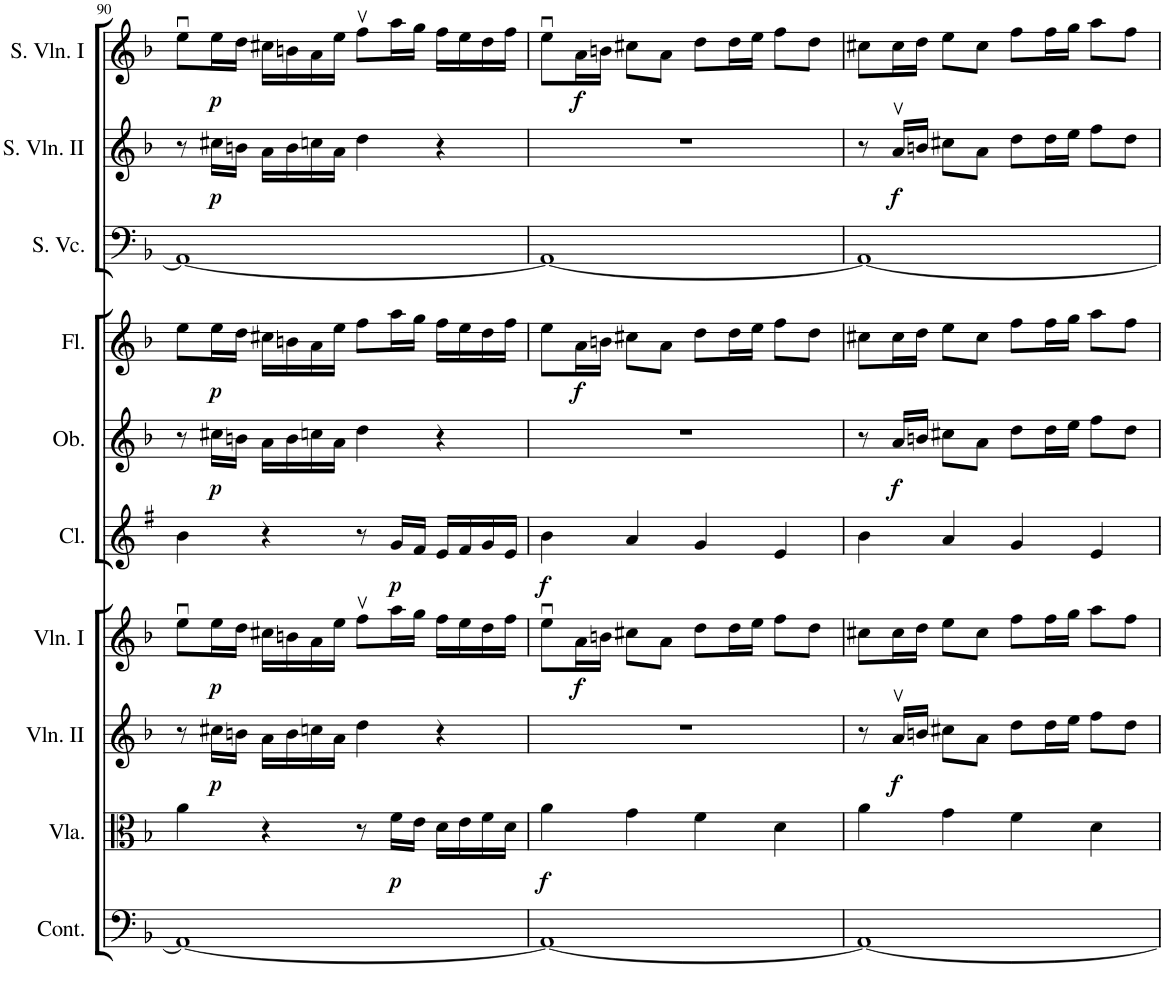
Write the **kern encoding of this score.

**kern	**kern	**dynam	**kern	**dynam	**kern	**dynam	**kern	**dynam	**kern	**dynam	**kern	**dynam	**kern	**kern	**dynam	**kern	**dynam
*part10	*part9	*part9	*part8	*part8	*part7	*part7	*part6	*part6	*part5	*part5	*part4	*part4	*part3	*part2	*part2	*part1	*part1
*staff10	*staff9	*staff9	*staff8	*staff8	*staff7	*staff7	*staff6	*staff6	*staff5	*staff5	*staff4	*staff4	*staff3	*staff2	*staff2	*staff1	*staff1
*I"Continuo	*I"Viola	*	*I"Violin II	*	*I"Violin I	*	*I"Clarinet	*	*I"Oboe	*	*I"Flute	*	*I"Solo Violoncello	*I"Solo Violin II	*	*I"Solo Violin I	*
*I'Cont.	*I'Vla.	*	*I'Vln. II	*	*I'Vln. I	*	*I'Cl.	*	*I'Ob.	*	*I'Fl.	*	*I'S. Vc.	*I'S. Vln. II	*	*I'S. Vln. I	*
!!LO:PB:g=z
*clefF4	*clefC3	*	*clefG2	*	*clefG2	*	*clefG2	*	*clefG2	*	*clefG2	*	*clefF4	*clefG2	*	*clefG2	*
*	*	*	*	*	*	*	*Trd1c2	*	*	*	*	*	*	*	*	*	*
*k[b-]	*k[b-]	*	*k[b-]	*	*k[b-]	*	*k[f#]	*	*k[b-]	*	*k[b-]	*	*k[b-]	*k[b-]	*	*k[b-]	*
*M4/4	*M4/4	*	*M4/4	*	*M4/4	*	*M4/4	*	*M4/4	*	*M4/4	*	*M4/4	*M4/4	*	*M4/4	*
*met(c)	*met(c)	*	*met(c)	*	*met(c)	*	*met(c)	*	*met(c)	*	*met(c)	*	*met(c)	*met(c)	*	*met(c)	*
=90	=90	=90	=90	=90	=90	=90	=90	=90	=90	=90	=90	=90	=90	=90	=90	=90	=90
1AA_	4a\	.	8r	.	8eeu\L	.	4b\	.	8r	.	8ee\L	.	1AA_	8r	.	8eeu\L	.
!	!	!	!	!LO:DY:b	!	!LO:DY:b	!	!	!	!LO:DY:b	!	!LO:DY:b	!	!	!LO:DY:b	!	!LO:DY:b
.	.	.	16cc#X\LL	p	16ee\L	p	.	.	16cc#X\LL	p	16ee\L	p	.	16cc#X\LL	p	16ee\L	p
.	.	.	16bn\JJ	.	16dd\JJ	.	.	.	16bn\JJ	.	16dd\JJ	.	.	16bn\JJ	.	16dd\JJ	.
.	4r	.	16a\LL	.	16cc#X\LL	.	4r	.	16a\LL	.	16cc#X\LL	.	.	16a\LL	.	16cc#X\LL	.
.	.	.	16b\	.	16bn\	.	.	.	16b\	.	16bn\	.	.	16b\	.	16bn\	.
.	.	.	16ccn\	.	16a\	.	.	.	16ccn\	.	16a\	.	.	16ccn\	.	16a\	.
.	.	.	16a\JJ	.	16ee\JJ	.	.	.	16a\JJ	.	16ee\JJ	.	.	16a\JJ	.	16ee\JJ	.
.	8r	.	4dd\	.	8ffv\L	.	8r	.	4dd\	.	8ff\L	.	.	4dd\	.	8ffv\L	.
!	!	!LO:DY:b	!	!	!	!	!	!LO:DY:b	!	!	!	!	!	!	!	!	!
.	16f\LL	p	.	.	16aa\L	.	16g/LL	p	.	.	16aa\L	.	.	.	.	16aa\L	.
.	16e\JJ	.	.	.	16gg\JJ	.	16f#/JJ	.	.	.	16gg\JJ	.	.	.	.	16gg\JJ	.
.	16d\LL	.	4r	.	16ff\LL	.	16e/LL	.	4r	.	16ff\LL	.	.	4r	.	16ff\LL	.
.	16e\	.	.	.	16ee\	.	16f#/	.	.	.	16ee\	.	.	.	.	16ee\	.
.	16f\	.	.	.	16dd\	.	16g/	.	.	.	16dd\	.	.	.	.	16dd\	.
.	16d\JJ	.	.	.	16ff\JJ	.	16e/JJ	.	.	.	16ff\JJ	.	.	.	.	16ff\JJ	.
=91	=91	=91	=91	=91	=91	=91	=91	=91	=91	=91	=91	=91	=91	=91	=91	=91	=91
!	!	!LO:DY:b	!	!	!	!	!	!LO:DY:b	!	!	!	!	!	!	!	!	!
1AA_	4a\	f	1r	.	8eeu\L	.	4b\	f	1r	.	8ee\L	.	1AA_	1r	.	8eeu\L	.
!	!	!	!	!	!	!LO:DY:b	!	!	!	!	!	!LO:DY:b	!	!	!	!	!LO:DY:b
.	.	.	.	.	16a\L	f	.	.	.	.	16a\L	f	.	.	.	16a\L	f
.	.	.	.	.	16bn\JJ	.	.	.	.	.	16bn\JJ	.	.	.	.	16bn\JJ	.
.	4g\	.	.	.	8cc#X\L	.	4a/	.	.	.	8cc#X\L	.	.	.	.	8cc#X\L	.
.	.	.	.	.	8a\J	.	.	.	.	.	8a\J	.	.	.	.	8a\J	.
.	4f\	.	.	.	8dd\L	.	4g/	.	.	.	8dd\L	.	.	.	.	8dd\L	.
.	.	.	.	.	16dd\L	.	.	.	.	.	16dd\L	.	.	.	.	16dd\L	.
.	.	.	.	.	16ee\JJ	.	.	.	.	.	16ee\JJ	.	.	.	.	16ee\JJ	.
.	4d\	.	.	.	8ff\L	.	4e/	.	.	.	8ff\L	.	.	.	.	8ff\L	.
.	.	.	.	.	8dd\J	.	.	.	.	.	8dd\J	.	.	.	.	8dd\J	.
=92	=92	=92	=92	=92	=92	=92	=92	=92	=92	=92	=92	=92	=92	=92	=92	=92	=92
1AA_	4a\	.	8r	.	8cc#X\L	.	4b\	.	8r	.	8cc#X\L	.	1AA_	8r	.	8cc#X\L	.
!	!	!	!	!LO:DY:b	!	!	!	!	!	!LO:DY:b	!	!	!	!	!LO:DY:b	!	!
.	.	.	16av/LL	f	16cc#\L	.	.	.	16a/LL	f	16cc#\L	.	.	16av/LL	f	16cc#\L	.
.	.	.	16bn/JJ	.	16dd\JJ	.	.	.	16bn/JJ	.	16dd\JJ	.	.	16bn/JJ	.	16dd\JJ	.
.	4g\	.	8cc#X\L	.	8ee\L	.	4a/	.	8cc#X\L	.	8ee\L	.	.	8cc#X\L	.	8ee\L	.
.	.	.	8a\J	.	8cc#\J	.	.	.	8a\J	.	8cc#\J	.	.	8a\J	.	8cc#\J	.
.	4f\	.	8dd\L	.	8ff\L	.	4g/	.	8dd\L	.	8ff\L	.	.	8dd\L	.	8ff\L	.
.	.	.	16dd\L	.	16ff\L	.	.	.	16dd\L	.	16ff\L	.	.	16dd\L	.	16ff\L	.
.	.	.	16ee\JJ	.	16gg\JJ	.	.	.	16ee\JJ	.	16gg\JJ	.	.	16ee\JJ	.	16gg\JJ	.
.	4d\	.	8ff\L	.	8aa\L	.	4e/	.	8ff\L	.	8aa\L	.	.	8ff\L	.	8aa\L	.
.	.	.	8dd\J	.	8ff\J	.	.	.	8dd\J	.	8ff\J	.	.	8dd\J	.	8ff\J	.
=	=	=	=	=	=	=	=	=	=	=	=	=	=	=	=	=	=
*-	*-	*-	*-	*-	*-	*-	*-	*-	*-	*-	*-	*-	*-	*-	*-	*-	*-
